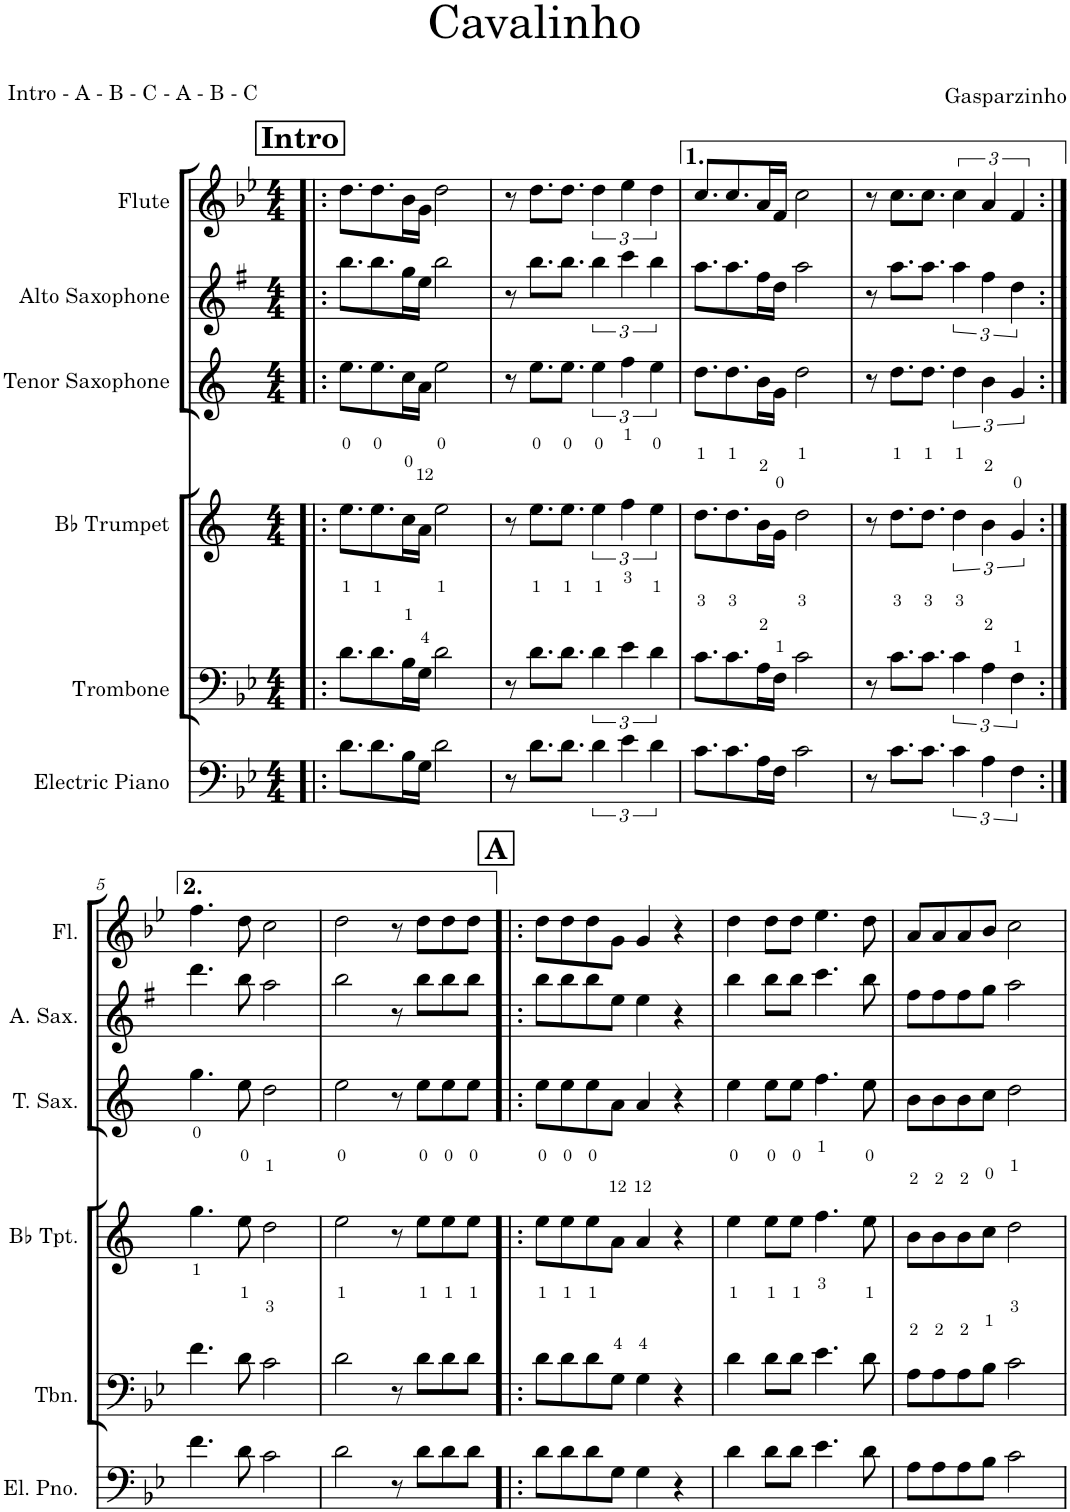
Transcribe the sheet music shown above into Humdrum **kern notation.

**kern	**kern	**kern	**kern	**kern	**kern
*part6	*part5	*part4	*part3	*part2	*part1
*staff6	*staff5	*staff4	*staff3	*staff2	*staff1
*I"Electric Piano	*I"Trombone	*I"Bb Trumpet	*I"Tenor Saxophone	*I"Alto Saxophone	*I"Flute
*I'El. Pno.	*I'Tbn.	*I'Bb Tpt.	*I'T. Sax.	*I'A. Sax.	*I'Fl.
*clefF4	*clefF4	*clefG2	*clefG2	*clefG2	*clefG2
*	*	*Trd1c2	*Trd8c14	*Trd5c9	*
*k[b-e-]	*k[b-e-]	*k[]	*k[]	*k[f#]	*k[b-e-]
*M4/4	*M4/4	*M4/4	*M4/4	*M4/4	*M4/4
!!LO:REH:place=s1:a:B:cj:fs=14:t=Intro
=1!|:	=1!|:	=1!|:	=1!|:	=1!|:	=1!|:
8.d\L	8.d\L	8.ee\L	8.ee\L	8.bb\L	8.dd\L
8.d\	8.d\	8.ee\	8.ee\	8.bb\	8.dd\
16B-\L	16B-\L	16cc\L	16cc\L	16gg\L	16b-\L
16G\JJ	16G\JJ	16a\JJ	16a\JJ	16ee\JJ	16g\JJ
2d\	2d\	2ee\	2ee\	2bb\	2dd\
=2	=2	=2	=2	=2	=2
8r	8r	8r	8r	8r	8r
8.d\L	8.d\L	8.ee\L	8.ee\L	8.bb\L	8.dd\L
8.d\J	8.d\J	8.ee\J	8.ee\J	8.bb\J	8.dd\J
6d\	6d\	6ee\	6ee\	6bb\	6dd\
6e-\	6e-\	6ff\	6ff\	6ccc\	6ee-\
6d\	6d\	6ee\	6ee\	6bb\	6dd\
=3	=3	=3	=3	=3	=3
8.c\L	8.c\L	8.dd\L	8.dd\L	8.aa\L	8.cc/L
8.c\	8.c\	8.dd\	8.dd\	8.aa\	8.cc/
16A\L	16A\L	16b\L	16b\L	16ff#\L	16a/L
16F\JJ	16F\JJ	16g\JJ	16g\JJ	16dd\JJ	16f/JJ
2c\	2c\	2dd\	2dd\	2aa\	2cc\
=4	=4	=4	=4	=4	=4
8r	8r	8r	8r	8r	8r
8.c\L	8.c\L	8.dd\L	8.dd\L	8.aa\L	8.cc\L
8.c\J	8.c\J	8.dd\J	8.dd\J	8.aa\J	8.cc\J
6c\	6c\	6dd\	6dd\	6aa\	6cc\
6A\	6A\	6b\	6b\	6ff#\	6a/
6F\	6F\	6g/	6g/	6dd\	6f/
!!LO:LB:g=z
=5:|!	=5:|!	=5:|!	=5:|!	=5:|!	=5:|!
4.f\	4.f\	4.gg\	4.gg\	4.ddd\	4.ff\
8d\	8d\	8ee\	8ee\	8bb\	8dd\
2c\	2c\	2dd\	2dd\	2aa\	2cc\
=6	=6	=6	=6	=6	=6
2d\	2d\	2ee\	2ee\	2bb\	2dd\
8r	8r	8r	8r	8r	8r
8d\L	8d\L	8ee\L	8ee\L	8bb\L	8dd\L
8d\	8d\	8ee\	8ee\	8bb\	8dd\
8d\J	8d\J	8ee\J	8ee\J	8bb\J	8dd\J
!!LO:REH:place=s1:a:B:cj:fs=14:t=A
=7!|:	=7!|:	=7!|:	=7!|:	=7!|:	=7!|:
8d\L	8d\L	8ee\L	8ee\L	8bb\L	8dd\L
8d\	8d\	8ee\	8ee\	8bb\	8dd\
8d\	8d\	8ee\	8ee\	8bb\	8dd\
8G\J	8G\J	8a\J	8a\J	8ee\J	8g\J
4G\	4G\	4a/	4a/	4ee\	4g/
4r	4r	4r	4r	4r	4r
=8	=8	=8	=8	=8	=8
4d\	4d\	4ee\	4ee\	4bb\	4dd\
8d\L	8d\L	8ee\L	8ee\L	8bb\L	8dd\L
8d\J	8d\J	8ee\J	8ee\J	8bb\J	8dd\J
4.e-\	4.e-\	4.ff\	4.ff\	4.ccc\	4.ee-\
8d\	8d\	8ee\	8ee\	8bb\	8dd\
=9	=9	=9	=9	=9	=9
8A\L	8A\L	8b\L	8b\L	8ff#\L	8a/L
8A\	8A\	8b\	8b\	8ff#\	8a/
8A\	8A\	8b\	8b\	8ff#\	8a/
8B-\J	8B-\J	8cc\J	8cc\J	8gg\J	8b-/J
2c\	2c\	2dd\	2dd\	2aa\	2cc\
=	=	=	=	=	=
*-	*-	*-	*-	*-	*-
